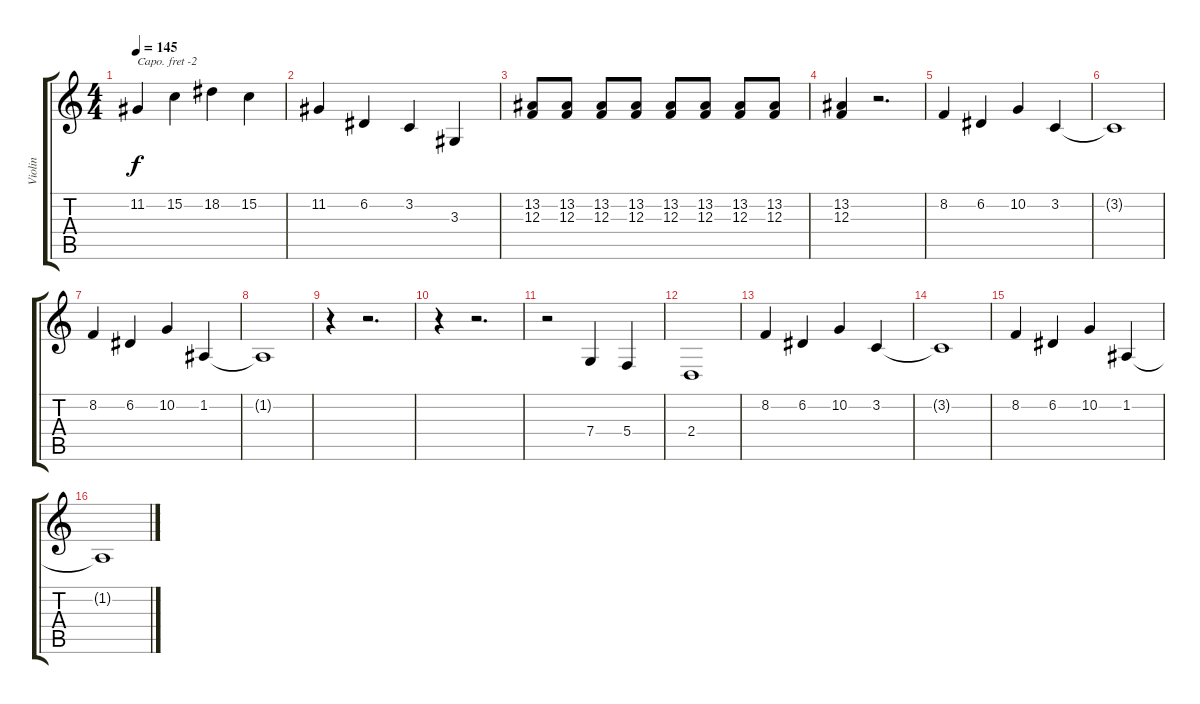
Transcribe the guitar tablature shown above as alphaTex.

\track ("Violin" "Violin") {instrument stringensemble1}
\staff {score tabs}
\capo -2
\tuning (E4 B3 G3 D3 A2 D2) {hide}
\ts (4 4)
\tempo 145
\clef g2
\ks c
11.2.4{dy f} 15.2.4 18.2.4 15.2.4 |
11.2.4 6.2.4 3.2.4 3.3.4 |
(13.2 12.3).8 (13.2 12.3).8 (13.2 12.3).8 (13.2 12.3).8 (13.2 12.3).8 (13.2 12.3).8 (13.2 12.3).8 (13.2 12.3).8 |
(13.2 12.3).4 r.2{d} |
8.2.4 6.2.4 10.2.4 3.2.4 |
3.2{t}.1 |
8.2.4 6.2.4 10.2.4 1.2.4 |
1.2{t}.1 |
r.4 r.2{d} |
r.4 r.2{d} |
r.2 7.4.4 5.4.4 |
2.4.1 |
8.2.4 6.2.4 10.2.4 3.2.4 |
3.2{t}.1 |
8.2.4 6.2.4 10.2.4 1.2.4 |
1.2{t}.1
